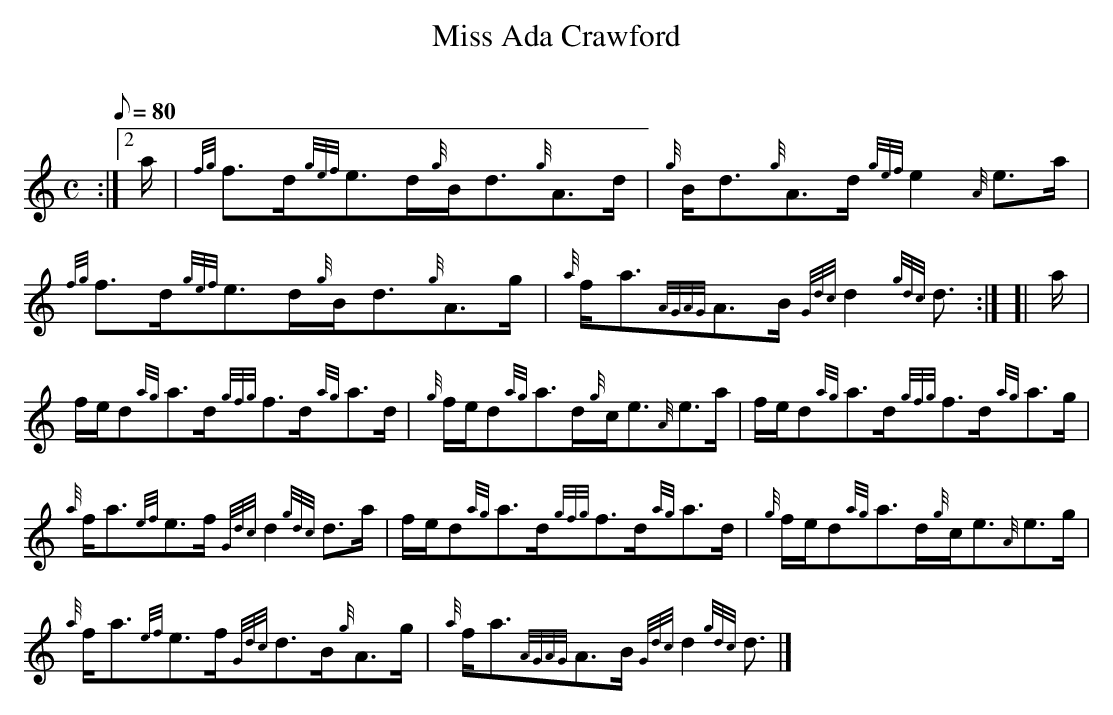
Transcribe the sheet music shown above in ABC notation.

X:1
T:Miss Ada Crawford
M:C
L:1/8
Q:80
C:
K:HP
:|2 a/2|
{fg}f3/2d/2{gef}e3/2d/2{g}B/2d3/2{g}A3/2d/2|
{g}B/2d3/2{g}A3/2d/2{gef}e2{A}e3/2a/2|  !
{fg}f3/2d/2{gef}e3/2d/2{g}B/2d3/2{g}A3/2g/2|
{a}f/2a3/2{AGAG}A3/2B/2{Gdc}d2{gdc}d3/2:| [|
a/2|  !
f/2e/2d{ag}a3/2d/2{gfg}f3/2d/2{ag}a3/2d/2|
{g}f/2e/2d{ag}a3/2d/2{g}c/2e3/2{A}e3/2a/2|
f/2e/2d{ag}a3/2d/2{gfg}f3/2d/2{ag}a3/2g/2|  !
{a}f/2a3/2{ef}e3/2f/2{Gdc}d2{gdc}d3/2a/2|
f/2e/2d{ag}a3/2d/2{gfg}f3/2d/2{ag}a3/2d/2|
{g}f/2e/2d{ag}a3/2d/2{g}c/2e3/2{A}e3/2g/2|  !
{a}f/2a3/2{ef}e3/2f/2{Gdc}d3/2B/2{g}A3/2g/2|
{a}f/2a3/2{AGAG}A3/2B/2{Gdc}d2{gdc}d3/2|]
